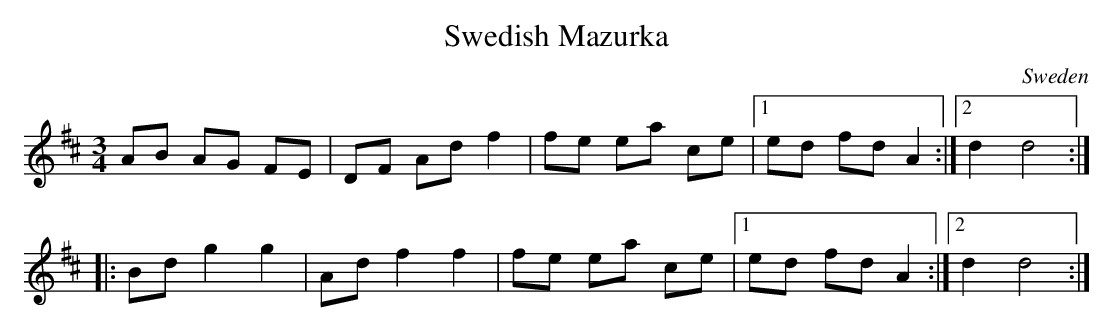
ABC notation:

X:1
T:Swedish Mazurka
M:3/4
O:Sweden
K:D major
AB AG FE| DF Ad f2|fe ea ce|1ed fd A2:|2d2d4:|
|:Bdg2g2| Ad f2f2|fe ea ce|1ed fd A2:|2d2d4:|
